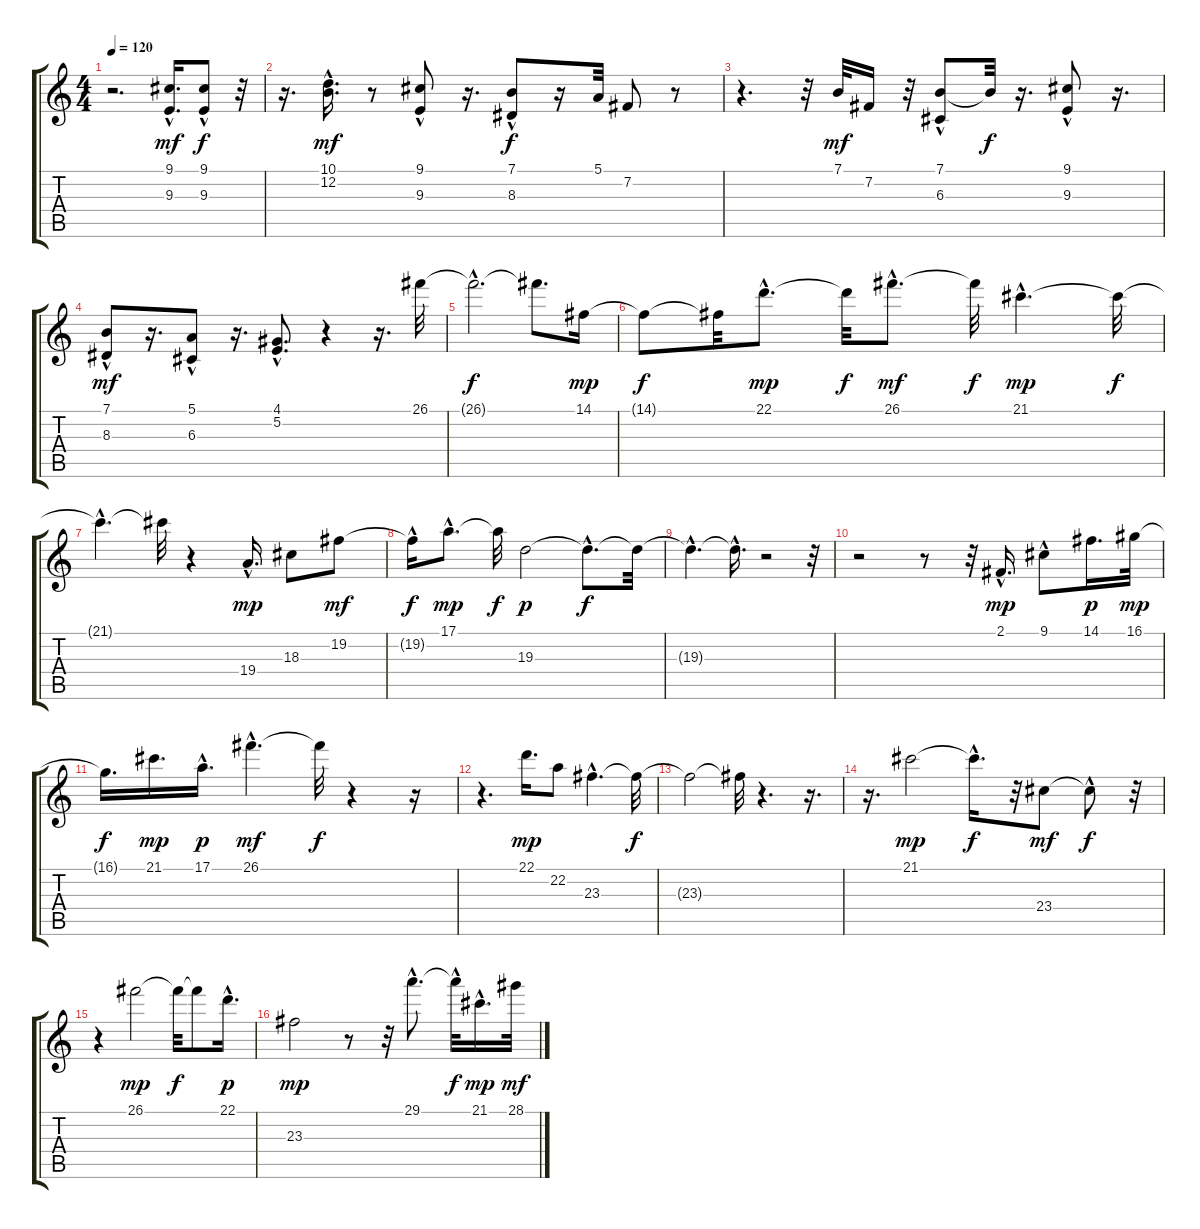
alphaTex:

\track "" {instrument acousticgrandpiano}
\staff {score tabs}
\tuning (E4 B3 G3 D3 A2 E2) {hide}
\ts (4 4)
\tempo 120
\clef g2
\ks c
r.2{d dy mf} (9.1{hac} 9.3).16{d volume 8 balance 12 instrument acousticgrandpiano} (9.1 9.3{hac}).8{dy f} r.32 |
r.16{d} (10.1{hac} 12.2{hac}).16{d dy mf} r.8 (9.1 9.3{hac}).8 r.16{d} (7.1 8.3{hac}).8{dy f} r.16 5.1.32 7.2.8 r.8 |
r.4{d} r.32 7.1.32{dy mf} 7.2.16 r.32 (7.1 6.3{hac}).8 7.1{t}.32{dy f} r.16{d} (9.1 9.3{hac}).8 r.16{d} |
(7.1 8.3{hac}).8{dy mf} r.16{d} (5.1 6.3{hac}).8 r.16{d} (4.1{hac} 5.2{hac}).8{d} r.4 r.16{d} 26.1.32{volume 8 balance 15 instrument celesta} |
26.1{hac t}.2{d dy f} 26.1{t}.8{d} 14.1.16{dy mp balance 1} |
14.1{t}.8{dy f} 14.1{t}.32 22.1{hac}.8{d dy mp} 22.1{t}.32{dy f} 26.1{hac}.8{d dy mf balance 15} 26.1{t}.32{dy f} 21.1{hac}.4{d dy mp} 21.1{t}.32{dy f} |
21.1{hac t}.4{d} 21.1{t}.32 r.4 19.4{hac}.16{d dy mp balance 1} 18.3.8 19.2.8{dy mf balance 15} |
19.2{hac t}.16{dy f} 17.1{hac}.8{d dy mp} 17.1{t}.32{dy f} 19.3.2{dy p balance 1} 19.3{hac t}.8{d dy f} 19.3{t}.32 |
19.3{hac t}.4{d} 19.3{hac t}.16{d} r.2 r.32 |
r.2 r.8 r.32 2.1{hac}.16{d dy mp} 9.1{hac}.8{balance 15} 14.1.16{d dy p} 16.1.32{dy mp balance 1} |
16.1{t}.16{d dy f} 21.1.16{d dy mp} 17.1{hac}.16{d dy p balance 15} 26.1{hac}.4{d dy mf} 26.1{t}.32{dy f} r.4 r.16 |
r.4{d} 22.1.16{d dy mp balance 1} 22.2.8 23.3{hac}.4{d balance 15} 23.3{t}.32{dy f} |
23.3{t}.2 23.3{t}.32 r.4{d} r.16{d} |
r.16{d} 21.1.2{dy mp} 21.1{hac t}.16{d dy f} r.32 23.4.8{dy mf balance 1} 23.4{hac t}.8{dy f} r.32 |
r.4 26.1.2{dy mp balance 15} 26.1{t}.32{dy f} 26.1{t}.8{balance 1} 22.1{hac}.16{d dy p} |
23.3.2{dy mp balance 15} r.8 r.32 29.1{hac}.8{d balance 1} 29.1{hac t}.32{dy f} 21.1{hac}.16{d dy mp} 28.1.32{dy mf balance 15}
